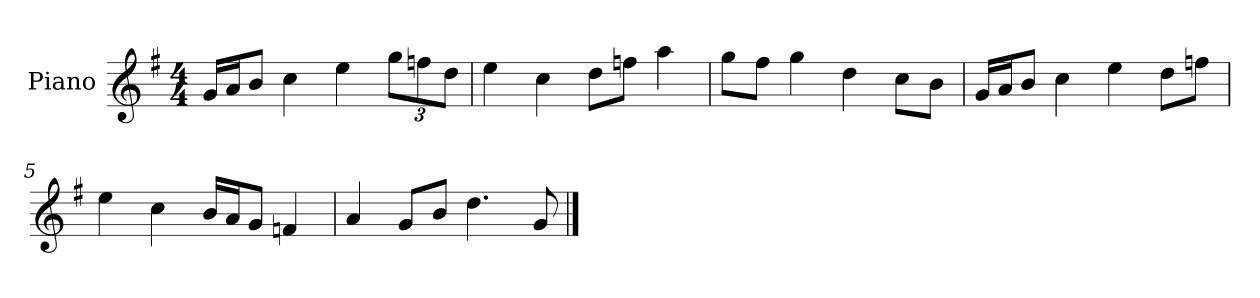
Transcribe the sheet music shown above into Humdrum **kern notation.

**kern
*part1
*staff1
*I"Piano
*I'P-no
*clefG2
*k[f#]
*M4/4
*MM90
=1
16g/LL
16a/J
8b/J
4cc\
4ee\
*Xbrackettup
12gg\L
12ffn\
12dd\J
=2
4ee\
4cc\
8dd\L
8ffn\J
4aa\
=3
8gg\L
8ff#\J
4gg\
4dd\
8cc\L
8b\J
=4
16g/LL
16a/J
8b/J
4cc\
4ee\
8dd\L
8ffn\J
=5
4ee\
4cc\
16b/LL
16a/J
8g/J
4fn/
!!LO:LB:g=z
=6
4a/
8g/L
8b/J
4.dd\
8g/
==
*-
